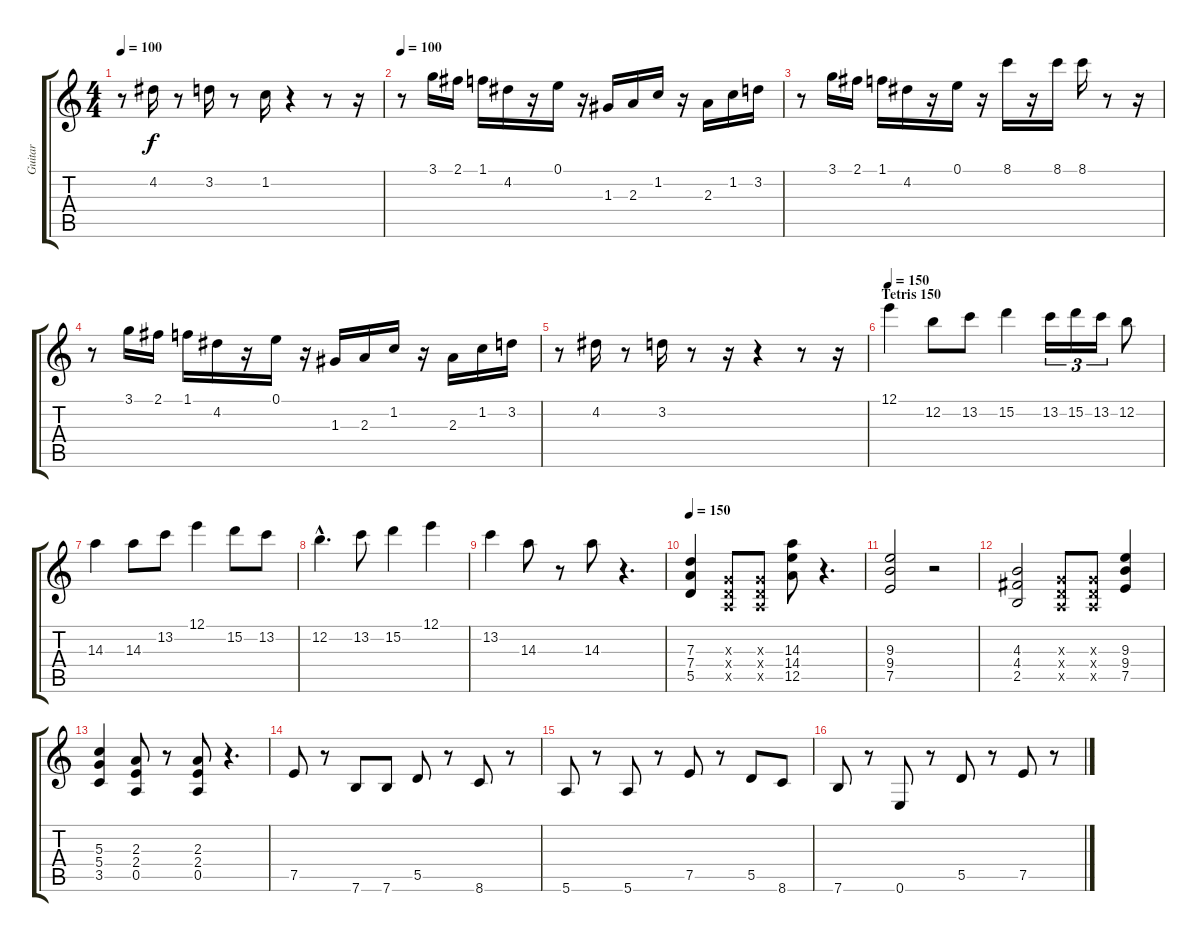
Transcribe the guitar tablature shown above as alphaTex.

\track ("Guitar" "Guitar") {instrument distortionguitar}
\staff {score tabs}
\tuning (E4 B3 G3 D3 A2 E2) {hide}
\ts (4 4)
\tempo 100
\clef g2
\ks c
r.8{dy f} 4.2.16 r.8 3.2.16 r.8 1.2.16 r.4 r.8 r.16 |
\tempo 100
r.8 3.1.16 2.1.16 1.1.16 4.2.16 r.16 0.1.16 r.16 1.3.16 2.3.16 1.2.16 r.16 2.3.16 1.2.16 3.2.16 |
r.8 3.1.16 2.1.16 1.1.16 4.2.16 r.16 0.1.16 r.16 8.1.16 r.16 8.1.16 8.1.16 r.8 r.16 |
r.8 3.1.16 2.1.16 1.1.16 4.2.16 r.16 0.1.16 r.16 1.3.16 2.3.16 1.2.16 r.16 2.3.16 1.2.16 3.2.16 |
r.8 4.2.16 r.8 3.2.16 r.8 r.16 r.4 r.8 r.16 |
\section ("" "Tetris 150")
\tempo 150
12.1.4{instrument acousticguitarnylon} 12.2.8 13.2.8 15.2.4 13.2.16{tu (3 2)} 15.2.16{tu (3 2)} 13.2.16{tu (3 2)} 12.2.8 |
14.3.4 14.3.8 13.2.8 12.1.4 15.2.8 13.2.8 |
12.2{hac}.4{d} 13.2.8 15.2.4 12.1.4 |
13.2.4 14.3.8 r.8 14.3.8 r.4{d} |
\tempo 150
(7.3 7.4 5.5).4{instrument acousticguitarnylon} (0.3{x} 0.4{x} 0.5{x}).8 (0.3{x} 0.4{x} 0.5{x}).8 (14.3 14.4 12.5).8 r.4{d} |
(9.3 9.4 7.5).2 r.2 |
(4.3 4.4 2.5).2 (0.3{x} 0.4{x} 0.5{x}).8 (0.3{x} 0.4{x} 0.5{x}).8 (9.3 9.4 7.5).4 |
(5.3 5.4 3.5).4 (2.3 2.4 0.5).8 r.8 (2.3 2.4 0.5).8 r.4{d} |
7.5.8 r.8 7.6.8 7.6.8 5.5.8 r.8 8.6.8 r.8 |
5.6.8 r.8 5.6.8 r.8 7.5.8 r.8 5.5.8 8.6.8 |
7.6.8 r.8 0.6.8 r.8 5.5.8 r.8 7.5.8 r.8
